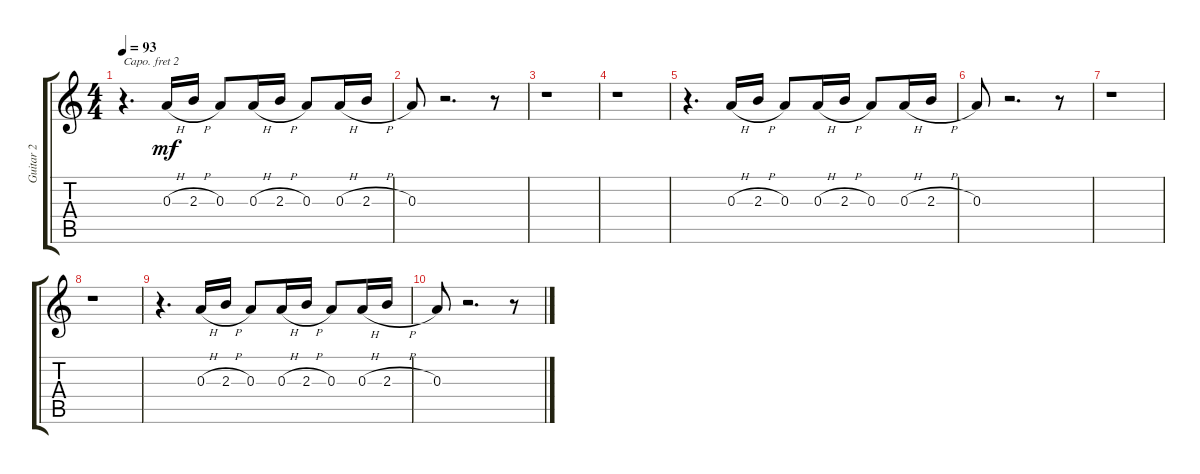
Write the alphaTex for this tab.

\track ("Guitar 2" "Guitar 2") {instrument electricguitarclean}
\staff {score tabs}
\capo 2
\tuning (E4 B3 G3 D3 A2 E2) {hide}
\ts (4 4)
\tempo 93
\clef g2
\ks c
r.4{d dy mf} 0.3{h}.16 2.3{h}.16 0.3.8 0.3{h}.16 2.3{h}.16 0.3.8 0.3{h}.16 2.3{h}.16 |
0.3.8 r.2{d} r.8 |
r.1 |
r.1 |
r.4{d} 0.3{h}.16 2.3{h}.16 0.3.8 0.3{h}.16 2.3{h}.16 0.3.8 0.3{h}.16 2.3{h}.16 |
0.3.8 r.2{d} r.8 |
r.1 |
r.1 |
r.4{d} 0.3{h}.16 2.3{h}.16 0.3.8 0.3{h}.16 2.3{h}.16 0.3.8 0.3{h}.16 2.3{h}.16 |
0.3.8 r.2{d} r.8
